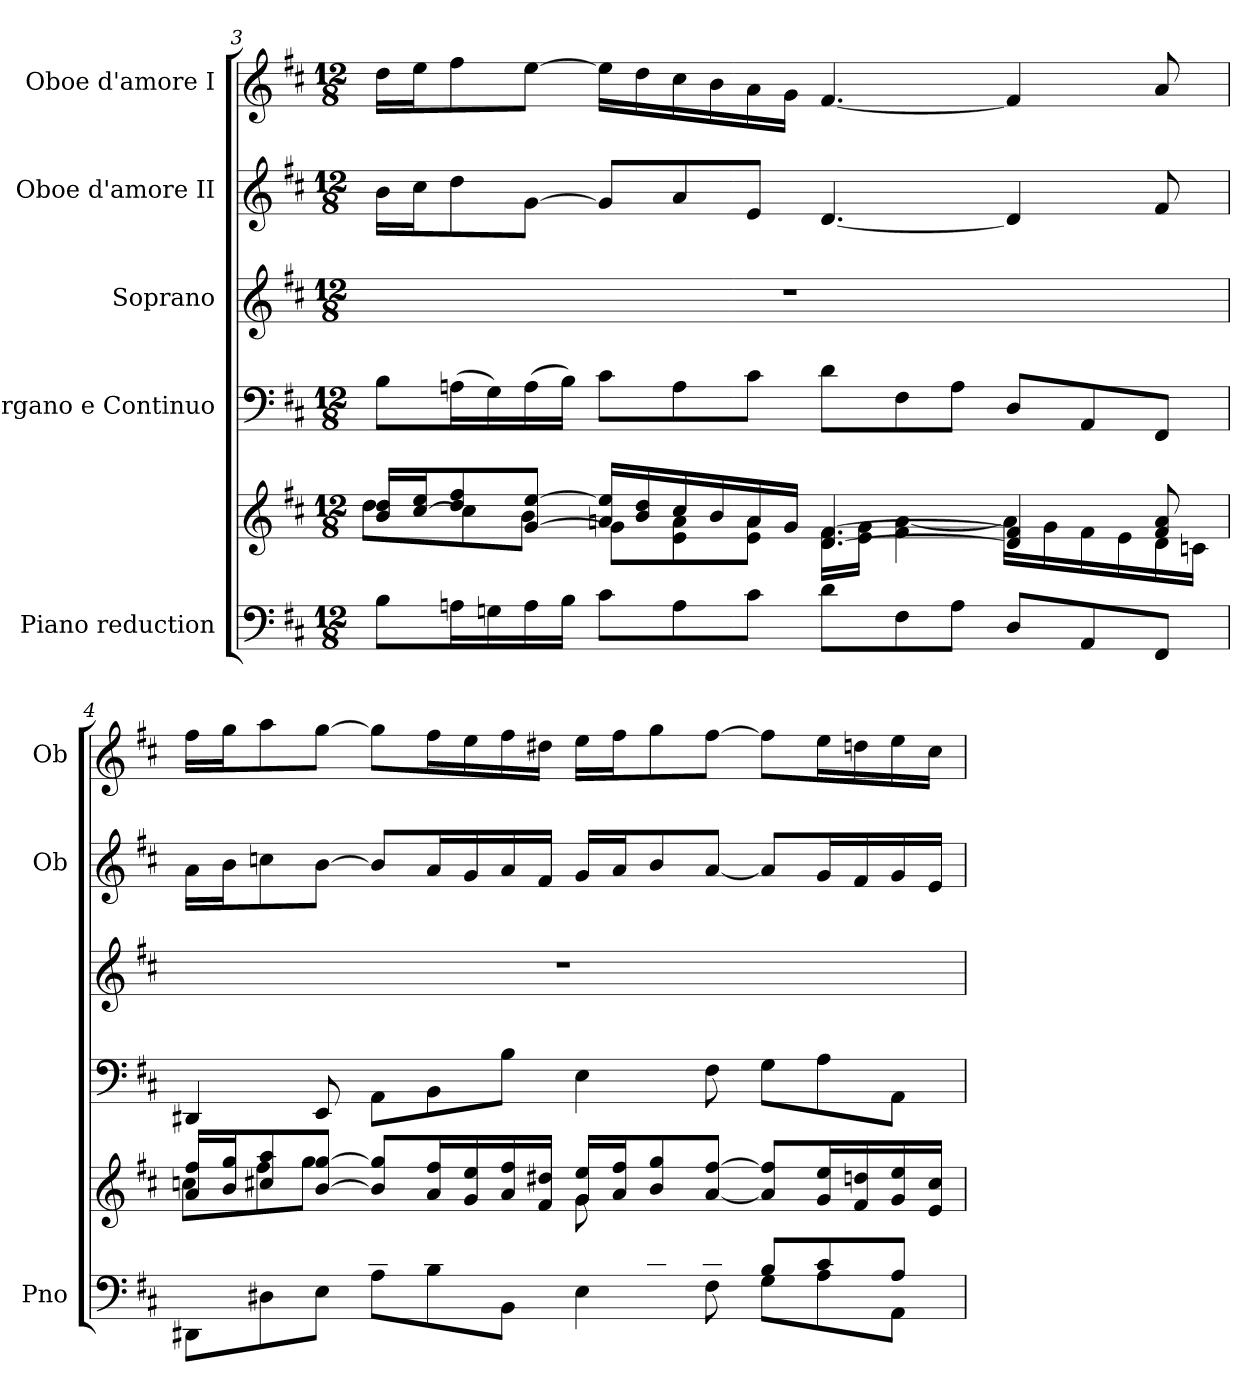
**kern	**kern	**kern	**kern	**kern	**kern
*part5	*part5	*part4	*part3	*part2	*part1
*staff6	*staff5	*staff4	*staff3	*staff2	*staff1
*I"Piano reduction	*	*I"Organo e Continuo	*I"Soprano	*I"Oboe d'amore II	*I"Oboe d'amore I
*I'Pno	*	*	*	*I'Ob	*I'Ob
*clefF4	*clefG2	*clefF4	*clefG2	*clefG2	*clefG2
*k[f#c#]	*k[f#c#]	*k[f#c#]	*k[f#c#]	*k[f#c#]	*k[f#c#]
*M12/8	*M12/8	*M12/8	*M12/8	*M12/8	*M12/8
=3	=3	=3	=3	=3	=3
*	*^	*	*	*	*
8B\L	16b/ 16dd/LL	8dd\L	8B\L	1.r	16b\LL	16dd\LL
.	[16cc#/ 16ee/J	.	.	.	16cc#\J	16ee\J
16An\L	8dd/ 8ff#/	8cc#\]	(>16An\L	.	8dd\	8ff#\
16Gn\	.	.	16G\)	.	.	.
16A\	[8g/ [8ee/J	8b\J	(>16A\	.	[8g\J	[8ee\J
16B\JJ	.	.	16B\JJ)	.	.	.
8c#\L	16an/ 16ee/]LL	8g\L]	8c#\L	.	8g/L]	16ee\LL]
.	16b/ 16dd/	.	.	.	.	16dd\
8A\	16cc#/	8e\ 8a\	8A\	.	8a/	16cc#\
.	16b/	.	.	.	.	16b\
8c#\J	16a/	8e\ 8a\J	8c#\J	.	8e/J	16a\
.	16g/JJ	.	.	.	.	16g\JJ
8d\L	[4.d/ [4.f#/	16d\ 16f#\LL	8d\L	.	[4.d/	[4.f#/
.	.	16e\ 16g\JJ	.	.	.	.
8F#\	.	4f#\ [4a\	8F#\	.	.	.
8A\J	.	.	8A\J	.	.	.
8D/L	4d/] 4f#/]	16a\LL]	8D/L	.	4d/]	4f#/]
.	.	16g\	.	.	.	.
8AA/	.	16f#\	8AA/	.	.	.
.	.	16e\	.	.	.	.
8FF#/J	8f#/ 8a/	16d\	8FF#/J	.	8f#/	8a/
.	.	16cn\JJ	.	.	.	.
!!LO:LB:g=z
=4	=4	=4	=4	=4	=4	=4
*^	*	*	*	*	*	*
4.ryy	8DD#X\L	16a/ 16ff#/LL	8ccn\L	4DD#X/	1.r	16a\LL	16ff#\LL
.	.	16b/ 16gg/J	.	.	.	16b\J	16gg\J
.	8D#X\	8cc#/ 8aa/	8ff#\	.	.	8ccn\	8aa\
.	8E\J	[8b/ [8gg/J	8gg\J	8EE/	.	[8b\J	[8gg\J
8c#X/L	8A\L	8b/] 8gg/]L	4.ryy	8AA\L	.	8b/L]	8gg\L]
8d#X/	8B\	16a/ 16ff#/L	.	8BB\	.	16a/L	16ff#\L
.	.	16g/ 16ee/	.	.	.	16g/	16ee\
8B/J	8BB\J	16a/ 16ff#/	.	8B\J	.	16a/	16ff#\
.	.	16f#/ 16dd#X/JJ	.	.	.	16f#/JJ	16dd#X\JJ
8ryy	4E\	16g/ 16ee/LL	8g\L	4E\	.	16g/LL	16ee\LL
.	.	16a/ 16ff#/J	.	.	.	16a/J	16ff#\J
8c#/	.	8b/ 8gg/	2ryy	.	.	8b/	8gg\
8dn/J	8F#\	[8a/ [8ff#/J	.	8F#\	.	[8a/J	[8ff#\J
8B/L	8G\L	8a/] 8ff#/]L	.	8G\L	.	8a/L]	8ff#\L]
8c#/	8A\	16g/ 16ee/L	.	8A\	.	16g/L	16ee\L
.	.	16f#/ 16ddn/	.	.	.	16f#/	16ddn\
8A/J	8AA\J	16g/ 16ee/	8ryy	8AA\J	.	16g/	16ee\
.	.	16e/ 16cc#/JJ	.	.	.	16e/JJ	16cc#\JJ
*v	*v	*	*	*	*	*	*
*	*v	*v	*	*	*	*
=	=	=	=	=	=
*-	*-	*-	*-	*-	*-
